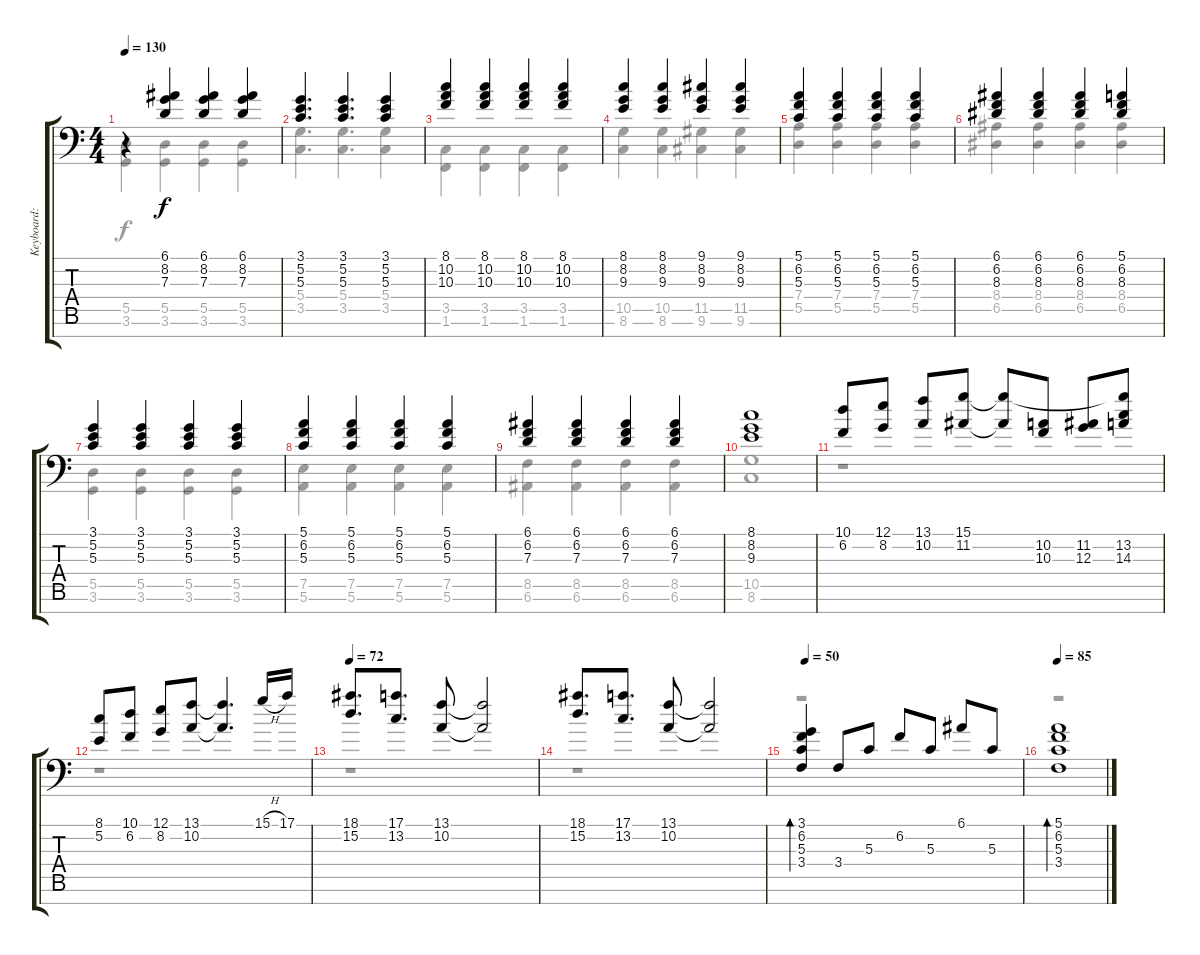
\track ("Keyboard: Tsumugi Kotobuki" "Keyboard: ") {instrument electricgrandpiano}
\staff {score tabs}
\tuning (E4 B3 G3 D3 A2 E2 E1) {hide}
\voice
\ts (4 4)
\tempo 130
\clef f4
\ks c
r.4{dy f} (6.1 8.2 7.3).4 (6.1 8.2 7.3).4 (6.1 8.2 7.3).4 |
(3.1 5.2 5.3).4{d} (3.1 5.2 5.3).4{d} (3.1 5.2 5.3).4 |
(8.1 10.2 10.3).4 (8.1 10.2 10.3).4 (8.1 10.2 10.3).4 (8.1 10.2 10.3).4 |
(8.1 8.2 9.3).4 (8.1 8.2 9.3).4 (9.1 8.2 9.3).4 (9.1 8.2 9.3).4 |
(5.1 6.2 5.3).4 (5.1 6.2 5.3).4 (5.1 6.2 5.3).4 (5.1 6.2 5.3).4 |
(6.1 6.2 8.3).4 (6.1 6.2 8.3).4 (6.1 6.2 8.3).4 (5.1 6.2 8.3).4 |
(3.1 5.2 5.3).4 (3.1 5.2 5.3).4 (3.1 5.2 5.3).4 (3.1 5.2 5.3).4 |
(5.1 6.2 5.3).4 (5.1 6.2 5.3).4 (5.1 6.2 5.3).4 (5.1 6.2 5.3).4 |
(6.1 6.2 7.3).4 (6.1 6.2 7.3).4 (6.1 6.2 7.3).4 (6.1 6.2 7.3).4 |
(8.1 8.2 9.3).1 |
(10.1 6.2).8 (12.1 8.2).8 (13.1 10.2).8 (15.1 11.2).8 (15.1{t} 11.2{t}).8 (10.2 10.3).8 (11.2 12.3).8 (15.1{t} 13.2 14.3).8 |
(8.1 5.2).8 (10.1 6.2).8 (12.1 8.2).8 (13.1 10.2).8 (13.1{t} 10.2{t}).4{d} 15.1{h}.16 17.1.16 |
\tempo 72
(18.1 15.2).8{d} (17.1 13.2).8{d} (13.1 10.2).8 (13.1{t} 10.2{t}).2 |
(18.1 15.2).8{d} (17.1 13.2).8{d} (13.1 10.2).8 (13.1{t} 10.2{t}).2 |
\tempo 50
(3.1 6.2 5.3 3.4).4{bd 120} 3.4.8 5.3.8 6.2.8 5.3.8 6.1.8 5.3.8 |
\tempo 85
(5.1 6.2 5.3 3.4).1{bd 120}
\voice
\clef f4
\ottava regular
\simile none
\ks c
(5.5 3.6).4{dy f} (5.5 3.6).4 (5.5 3.6).4 (5.5 3.6).4 |
(5.4 3.5).4{d} (5.4 3.5).4{d} (5.4 3.5).4 |
(3.5 1.6).4 (3.5 1.6).4 (3.5 1.6).4 (3.5 1.6).4 |
(10.5 8.6).4 (10.5 8.6).4 (11.5 9.6).4 (11.5 9.6).4 |
(7.4 5.5).4 (7.4 5.5).4 (7.4 5.5).4 (7.4 5.5).4 |
(8.4 6.5).4 (8.4 6.5).4 (8.4 6.5).4 (8.4 6.5).4 |
(5.5 3.6).4 (5.5 3.6).4 (5.5 3.6).4 (5.5 3.6).4 |
(7.5 5.6).4 (7.5 5.6).4 (7.5 5.6).4 (7.5 5.6).4 |
(8.5 6.6).4 (8.5 6.6).4 (8.5 6.6).4 (8.5 6.6).4 |
(10.5 8.6).1 |
r.1 |
r.1 |
r.1 |
r.1 |
r.1{bd 120} |
r.1{bd 120}
